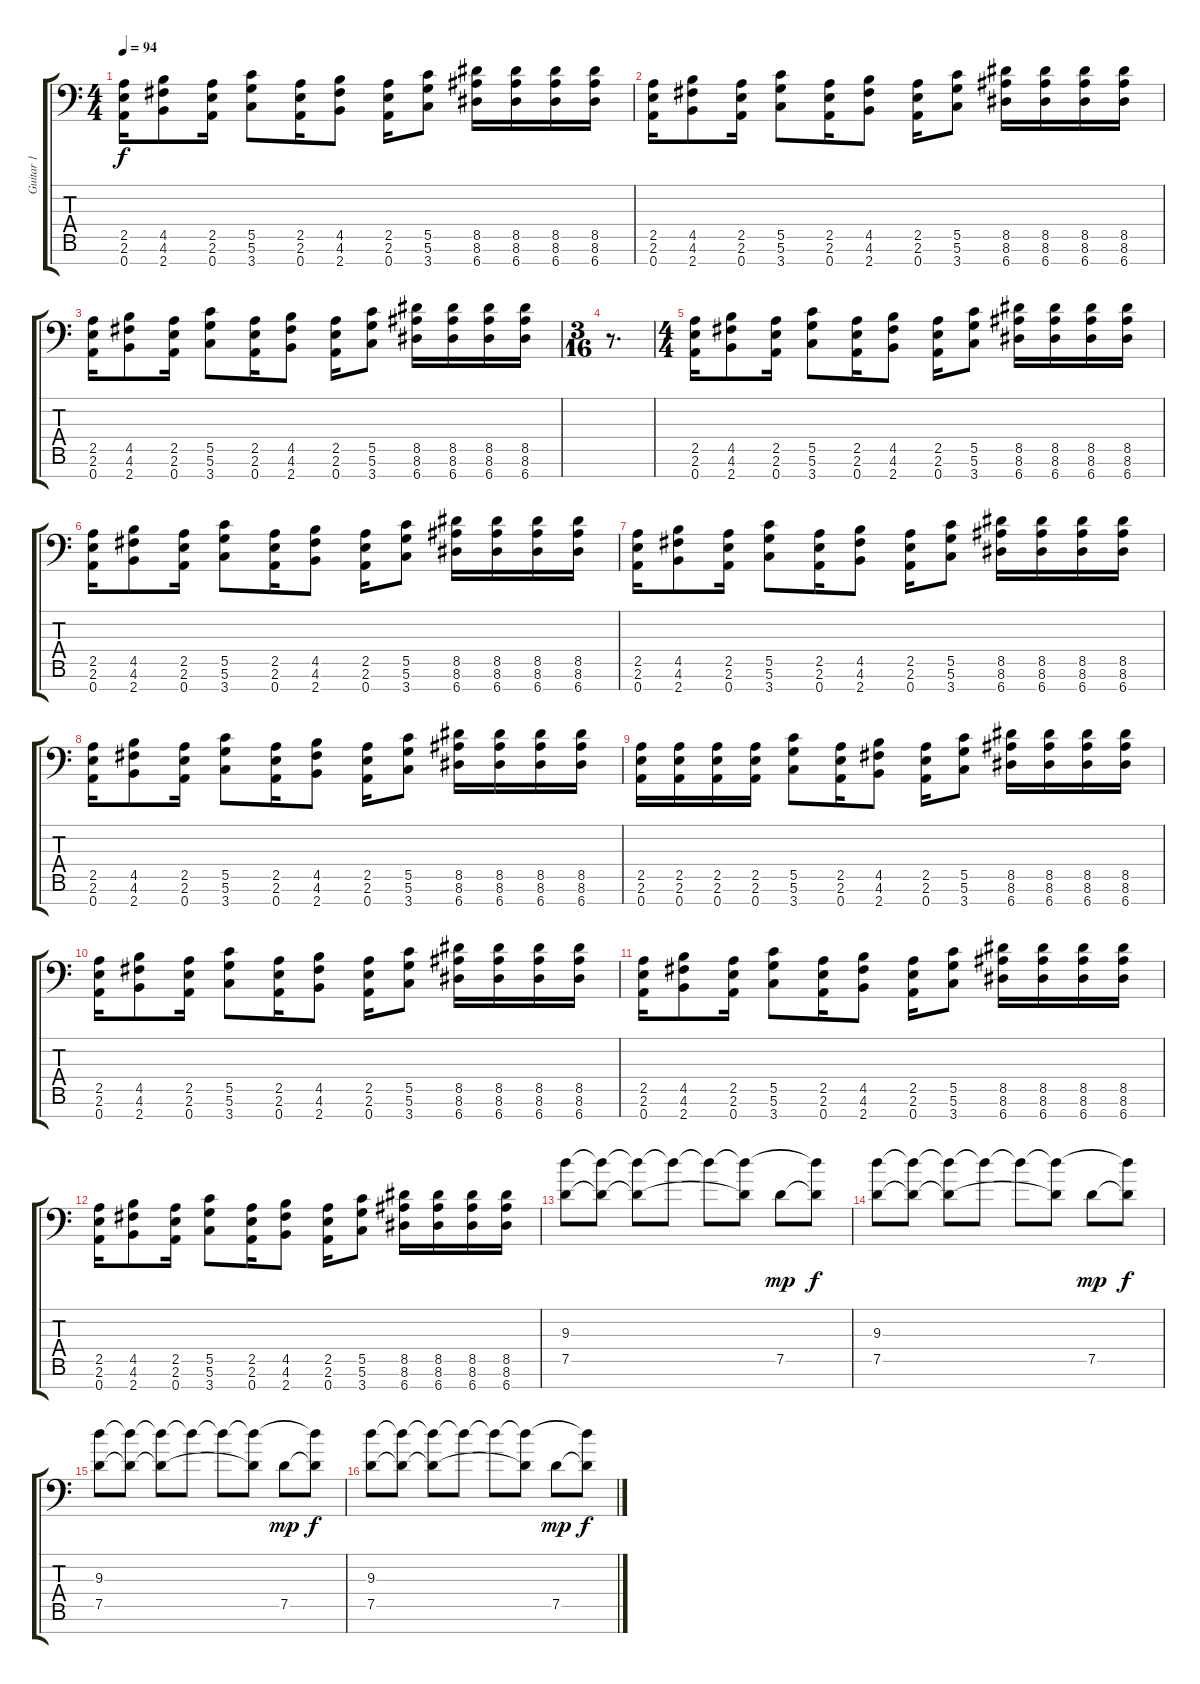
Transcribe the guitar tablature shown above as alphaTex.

\track ("Guitar 1" "Guitar 1") {instrument overdrivenguitar}
\staff {score tabs}
\tuning (D4 A3 F3 C3 G2 D2 A1) {hide}
\ts (4 4)
\tempo 94
\clef f4
\ks c
(2.5 2.6 0.7).16{dy f} (4.5 4.6 2.7).8 (2.5 2.6 0.7).16 (5.5 5.6 3.7).8 (2.5 2.6 0.7).16 (4.5 4.6 2.7).8 (2.5 2.6 0.7).16 (5.5 5.6 3.7).8 (8.5 8.6 6.7).16 (8.5 8.6 6.7).16 (8.5 8.6 6.7).16 (8.5 8.6 6.7).16 |
(2.5 2.6 0.7).16 (4.5 4.6 2.7).8 (2.5 2.6 0.7).16 (5.5 5.6 3.7).8 (2.5 2.6 0.7).16 (4.5 4.6 2.7).8 (2.5 2.6 0.7).16 (5.5 5.6 3.7).8 (8.5 8.6 6.7).16 (8.5 8.6 6.7).16 (8.5 8.6 6.7).16 (8.5 8.6 6.7).16 |
(2.5 2.6 0.7).16 (4.5 4.6 2.7).8 (2.5 2.6 0.7).16 (5.5 5.6 3.7).8 (2.5 2.6 0.7).16 (4.5 4.6 2.7).8 (2.5 2.6 0.7).16 (5.5 5.6 3.7).8 (8.5 8.6 6.7).16 (8.5 8.6 6.7).16 (8.5 8.6 6.7).16 (8.5 8.6 6.7).16 |
\ts (3 16)
r.8{d} |
\ts (4 4)
(2.5 2.6 0.7).16 (4.5 4.6 2.7).8 (2.5 2.6 0.7).16 (5.5 5.6 3.7).8 (2.5 2.6 0.7).16 (4.5 4.6 2.7).8 (2.5 2.6 0.7).16 (5.5 5.6 3.7).8 (8.5 8.6 6.7).16 (8.5 8.6 6.7).16 (8.5 8.6 6.7).16 (8.5 8.6 6.7).16 |
(2.5 2.6 0.7).16 (4.5 4.6 2.7).8 (2.5 2.6 0.7).16 (5.5 5.6 3.7).8 (2.5 2.6 0.7).16 (4.5 4.6 2.7).8 (2.5 2.6 0.7).16 (5.5 5.6 3.7).8 (8.5 8.6 6.7).16 (8.5 8.6 6.7).16 (8.5 8.6 6.7).16 (8.5 8.6 6.7).16 |
(2.5 2.6 0.7).16 (4.5 4.6 2.7).8 (2.5 2.6 0.7).16 (5.5 5.6 3.7).8 (2.5 2.6 0.7).16 (4.5 4.6 2.7).8 (2.5 2.6 0.7).16 (5.5 5.6 3.7).8 (8.5 8.6 6.7).16 (8.5 8.6 6.7).16 (8.5 8.6 6.7).16 (8.5 8.6 6.7).16 |
(2.5 2.6 0.7).16 (4.5 4.6 2.7).8 (2.5 2.6 0.7).16 (5.5 5.6 3.7).8 (2.5 2.6 0.7).16 (4.5 4.6 2.7).8 (2.5 2.6 0.7).16 (5.5 5.6 3.7).8 (8.5 8.6 6.7).16 (8.5 8.6 6.7).16 (8.5 8.6 6.7).16 (8.5 8.6 6.7).16 |
(2.5 2.6 0.7).16 (2.5 2.6 0.7).16 (2.5 2.6 0.7).16 (2.5 2.6 0.7).16 (5.5 5.6 3.7).8 (2.5 2.6 0.7).16 (4.5 4.6 2.7).8 (2.5 2.6 0.7).16 (5.5 5.6 3.7).8 (8.5 8.6 6.7).16 (8.5 8.6 6.7).16 (8.5 8.6 6.7).16 (8.5 8.6 6.7).16 |
(2.5 2.6 0.7).16 (4.5 4.6 2.7).8 (2.5 2.6 0.7).16 (5.5 5.6 3.7).8 (2.5 2.6 0.7).16 (4.5 4.6 2.7).8 (2.5 2.6 0.7).16 (5.5 5.6 3.7).8 (8.5 8.6 6.7).16 (8.5 8.6 6.7).16 (8.5 8.6 6.7).16 (8.5 8.6 6.7).16 |
(2.5 2.6 0.7).16 (4.5 4.6 2.7).8 (2.5 2.6 0.7).16 (5.5 5.6 3.7).8 (2.5 2.6 0.7).16 (4.5 4.6 2.7).8 (2.5 2.6 0.7).16 (5.5 5.6 3.7).8 (8.5 8.6 6.7).16 (8.5 8.6 6.7).16 (8.5 8.6 6.7).16 (8.5 8.6 6.7).16 |
(2.5 2.6 0.7).16 (4.5 4.6 2.7).8 (2.5 2.6 0.7).16 (5.5 5.6 3.7).8 (2.5 2.6 0.7).16 (4.5 4.6 2.7).8 (2.5 2.6 0.7).16 (5.5 5.6 3.7).8 (8.5 8.6 6.7).16 (8.5 8.6 6.7).16 (8.5 8.6 6.7).16 (8.5 8.6 6.7).16 |
(9.3 7.5).8 (9.3{t} 7.5{t}).8 (9.3{t} 7.5{t}).8 9.3{t}.8 9.3{t}.8 (9.3{t} 7.5{t}).8 7.5.8{dy mp} (9.3{t} 7.5{t}).8{dy f} |
(9.3 7.5).8 (9.3{t} 7.5{t}).8 (9.3{t} 7.5{t}).8 9.3{t}.8 9.3{t}.8 (9.3{t} 7.5{t}).8 7.5.8{dy mp} (9.3{t} 7.5{t}).8{dy f} |
(9.3 7.5).8 (9.3{t} 7.5{t}).8 (9.3{t} 7.5{t}).8 9.3{t}.8 9.3{t}.8 (9.3{t} 7.5{t}).8 7.5.8{dy mp} (9.3{t} 7.5{t}).8{dy f} |
(9.3 7.5).8 (9.3{t} 7.5{t}).8 (9.3{t} 7.5{t}).8 9.3{t}.8 9.3{t}.8 (9.3{t} 7.5{t}).8 7.5.8{dy mp} (9.3{t} 7.5{t}).8{dy f}
